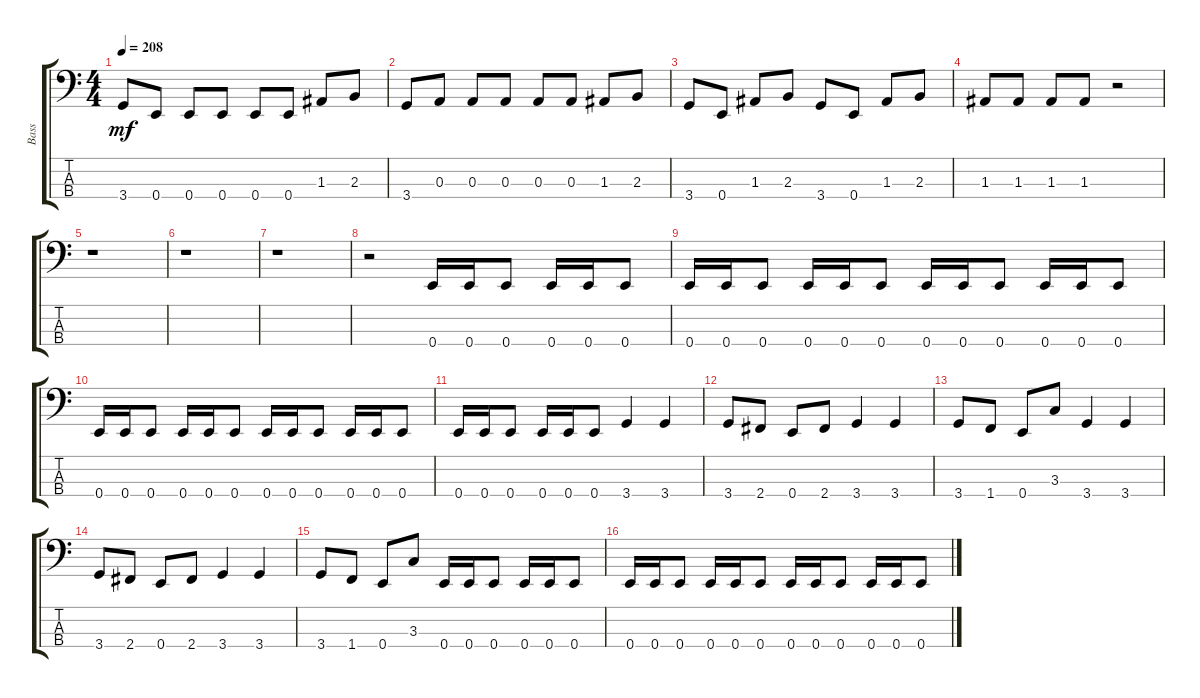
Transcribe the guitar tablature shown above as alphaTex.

\track ("Bass" "Bass") {instrument electricbassfinger}
\staff {score tabs}
\tuning (G2 D2 A1 E1) {hide}
\ts (4 4)
\tempo 208
\clef f4
\ks c
3.4.8{dy mf} 0.4.8 0.4.8 0.4.8 0.4.8 0.4.8 1.3.8 2.3.8 |
3.4.8 0.3.8 0.3.8 0.3.8 0.3.8 0.3.8 1.3.8 2.3.8 |
3.4.8 0.4.8 1.3.8 2.3.8 3.4.8 0.4.8 1.3.8 2.3.8 |
1.3.8 1.3.8 1.3.8 1.3.8 r.2 |
r.1 |
r.1 |
r.1 |
r.2 0.4.16 0.4.16 0.4.8 0.4.16 0.4.16 0.4.8 |
0.4.16 0.4.16 0.4.8 0.4.16 0.4.16 0.4.8 0.4.16 0.4.16 0.4.8 0.4.16 0.4.16 0.4.8 |
0.4.16 0.4.16 0.4.8 0.4.16 0.4.16 0.4.8 0.4.16 0.4.16 0.4.8 0.4.16 0.4.16 0.4.8 |
0.4.16 0.4.16 0.4.8 0.4.16 0.4.16 0.4.8 3.4.4 3.4.4 |
3.4.8 2.4.8 0.4.8 2.4.8 3.4.4 3.4.4 |
3.4.8 1.4.8 0.4.8 3.3.8 3.4.4 3.4.4 |
3.4.8 2.4.8 0.4.8 2.4.8 3.4.4 3.4.4 |
3.4.8 1.4.8 0.4.8 3.3.8 0.4.16 0.4.16 0.4.8 0.4.16 0.4.16 0.4.8 |
0.4.16 0.4.16 0.4.8 0.4.16 0.4.16 0.4.8 0.4.16 0.4.16 0.4.8 0.4.16 0.4.16 0.4.8
